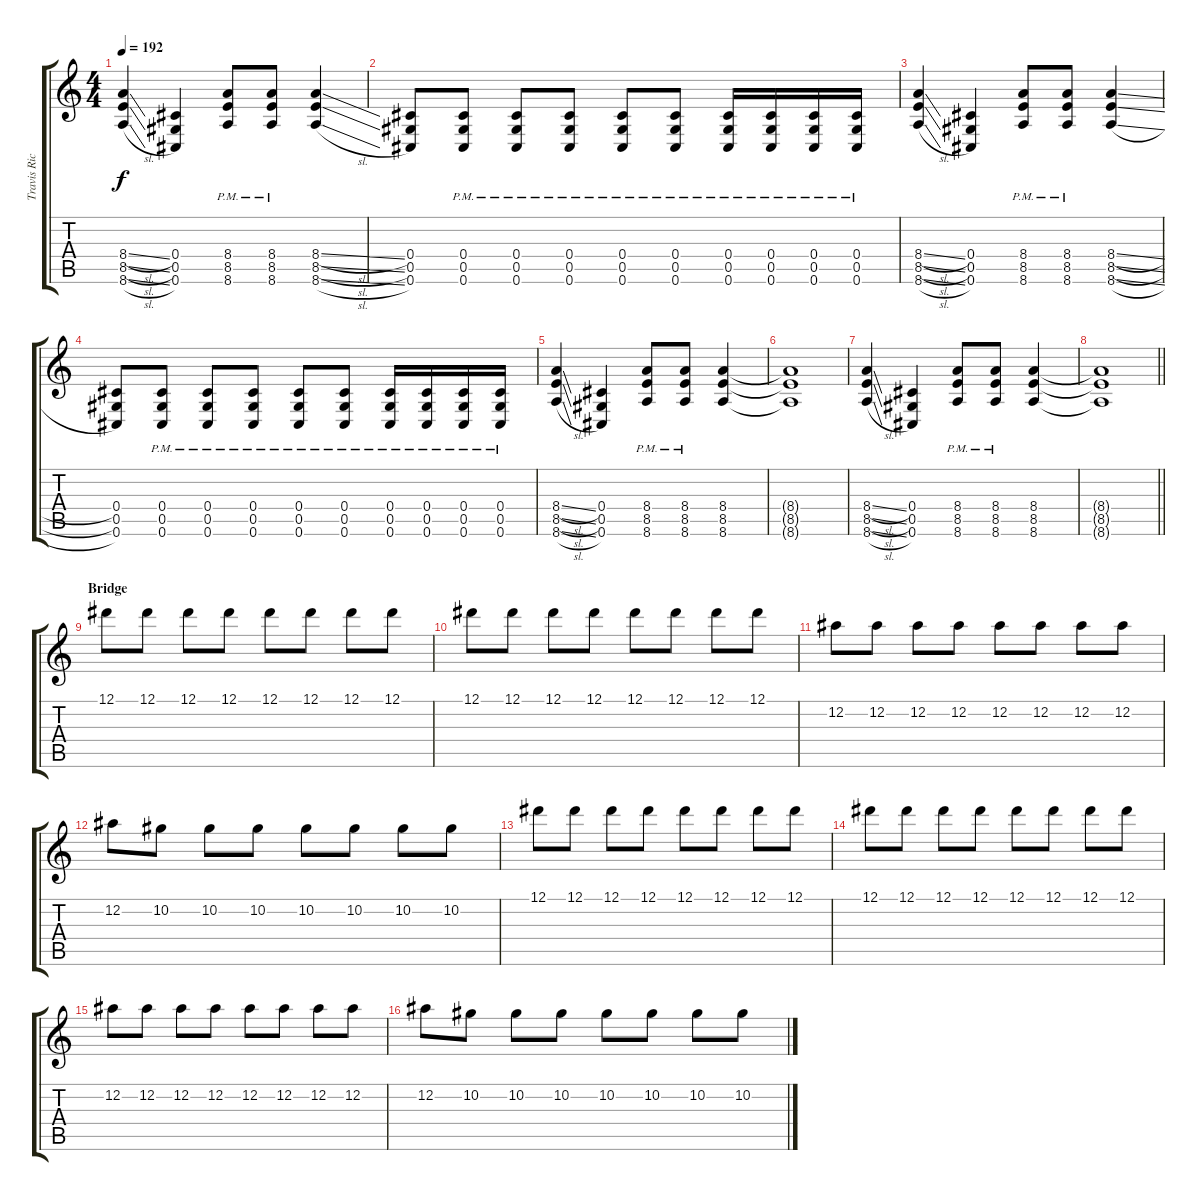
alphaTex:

\track ("Travis Richter" "Travis Ric") {instrument distortionguitar}
\staff {score tabs}
\tuning (Eb4 Bb3 Gb3 Db3 Ab2 Db2) {hide}
\ts (4 4)
\tempo 192
\clef g2
\ks c
(8.4{sl} 8.5{sl} 8.6{sl}).4{dy f} (0.4 0.5 0.6).4 (8.4{pm} 8.5{pm} 8.6{pm}).8 (8.4{pm} 8.5{pm} 8.6{pm}).8 (8.4{sl} 8.5{sl} 8.6{sl}).4 |
(0.4 0.5 0.6).8 (0.4{pm} 0.5{pm} 0.6{pm}).8 (0.4{pm} 0.5{pm} 0.6{pm}).8 (0.4{pm} 0.5{pm} 0.6{pm}).8 (0.4{pm} 0.5{pm} 0.6{pm}).8 (0.4{pm} 0.5{pm} 0.6{pm}).8 (0.4{pm} 0.5{pm} 0.6{pm}).16 (0.4{pm} 0.5{pm} 0.6{pm}).16 (0.4{pm} 0.5{pm} 0.6{pm}).16 (0.4{pm} 0.5{pm} 0.6{pm}).16 |
(8.4{sl} 8.5{sl} 8.6{sl}).4 (0.4 0.5 0.6).4 (8.4{pm} 8.5{pm} 8.6{pm}).8 (8.4{pm} 8.5{pm} 8.6{pm}).8 (8.4{sl} 8.5{sl} 8.6{sl}).4 |
(0.4 0.5 0.6).8 (0.4{pm} 0.5{pm} 0.6{pm}).8 (0.4{pm} 0.5{pm} 0.6{pm}).8 (0.4{pm} 0.5{pm} 0.6{pm}).8 (0.4{pm} 0.5{pm} 0.6{pm}).8 (0.4{pm} 0.5{pm} 0.6{pm}).8 (0.4{pm} 0.5{pm} 0.6{pm}).16 (0.4{pm} 0.5{pm} 0.6{pm}).16 (0.4{pm} 0.5{pm} 0.6{pm}).16 (0.4{pm} 0.5{pm} 0.6{pm}).16 |
(8.4{sl} 8.5{sl} 8.6{sl}).4 (0.4 0.5 0.6).4 (8.4{pm} 8.5{pm} 8.6{pm}).8 (8.4{pm} 8.5{pm} 8.6{pm}).8 (8.4 8.5 8.6).4 |
(8.4{t} 8.5{t} 8.6{t}).1 |
(8.4{sl} 8.5{sl} 8.6{sl}).4 (0.4 0.5 0.6).4 (8.4{pm} 8.5{pm} 8.6{pm}).8 (8.4{pm} 8.5{pm} 8.6{pm}).8 (8.4 8.5 8.6).4 |
\barLineRight lightlight
(8.4{t} 8.5{t} 8.6{t}).1 |
\section ("" "Bridge")
12.1.8 12.1.8 12.1.8 12.1.8 12.1.8 12.1.8 12.1.8 12.1.8 |
12.1.8 12.1.8 12.1.8 12.1.8 12.1.8 12.1.8 12.1.8 12.1.8 |
12.2.8 12.2.8 12.2.8 12.2.8 12.2.8 12.2.8 12.2.8 12.2.8 |
12.2.8 10.2.8 10.2.8 10.2.8 10.2.8 10.2.8 10.2.8 10.2.8 |
12.1.8 12.1.8 12.1.8 12.1.8 12.1.8 12.1.8 12.1.8 12.1.8 |
12.1.8 12.1.8 12.1.8 12.1.8 12.1.8 12.1.8 12.1.8 12.1.8 |
12.2.8 12.2.8 12.2.8 12.2.8 12.2.8 12.2.8 12.2.8 12.2.8 |
12.2.8 10.2.8 10.2.8 10.2.8 10.2.8 10.2.8 10.2.8 10.2.8
